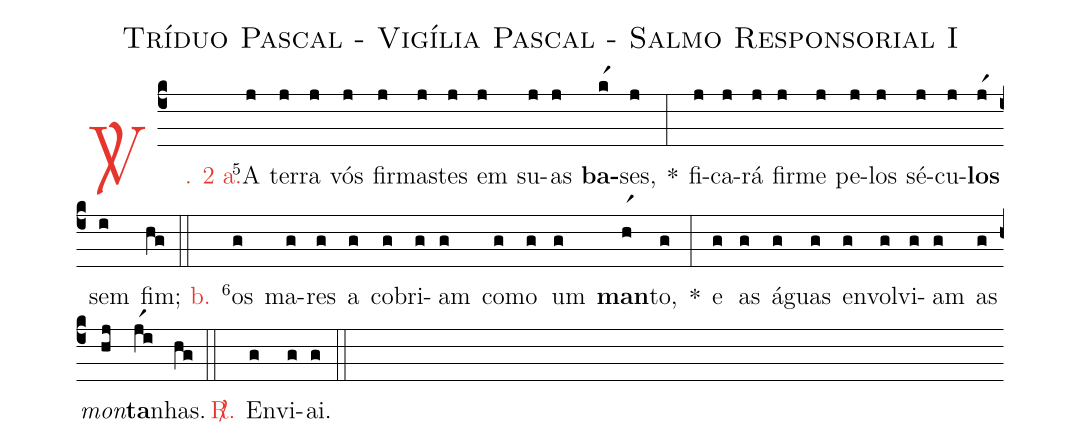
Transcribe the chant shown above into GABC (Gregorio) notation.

name: Tríduo Pascal - Vigília Pascal - Salmo Responsorial I;
%%
(c4)

<c><sp>V/</sp>. 2 a.</c>() <v>\VSup{5}</v>A(j) ter(j)ra(j) vós(j) fir(j)mas(j)tes(j) em(j) su(j)as(j) <b>ba</b>(kr1)ses,(j) *(:)
fi(j)ca(j)rá(j) fir(j)me(j) pe(j)los(j) sé(j)cu(j)<b>los</b>(jr1) sem(i) fim;(hg)

(::)

<nlba><c>b.</c>() <v>\VSup{6}</v>os</nlba>(g) ma(g)res(g) a(g) co(g)bri(g)am(g) co(g)mo(g) um(g) <b>man</b>(hr1)to,(g) *(:)
e(g) as(g) á(g)guas(g) en(g)vol(g)vi(g)am(g) as(g) <i>mon</i>(hj)<b>ta</b>(jr1i)nhas.(hg)

(::)

<nlba><c><sp>R/</sp>.</c>() En</nlba>(g)vi(g)ai.(g)

(::)
